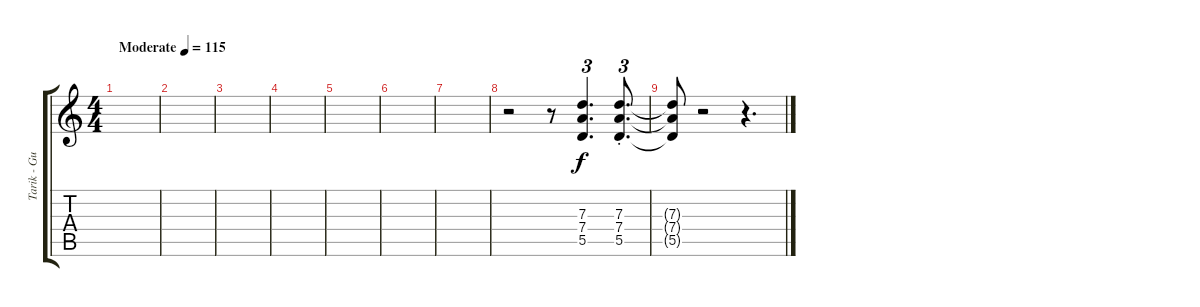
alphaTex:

\track ("Tarik - Guitar" "Tarik - Gu") {instrument overdrivenguitar}
\staff {score tabs}
\tuning (E4 B3 G3 D3 A2 E2) {hide}
\ts (4 4)
\tempo (115 "Moderate")
\clef g2
\ks c
|
|
|
|
|
|
|
r.2 r.8 (7.3 7.4 5.5).4{d tu (3 2)} (7.3 7.4{st} 5.5).8{d tu (3 2)} |
(7.3{t} 7.4{t} 5.5{t}).8 r.2 r.4{d}
